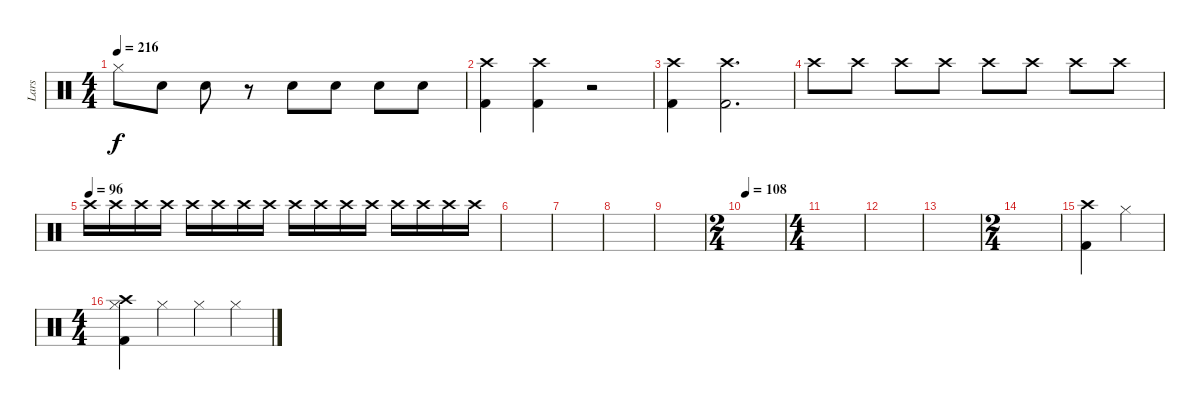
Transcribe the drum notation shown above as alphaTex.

\track ("Lars" "Lars") {instrument percussion}
\staff {score}
\articulation defaults
\ts (4 4)
\tempo 216
\clef neutral
\ks c "Hi-Hat (closed)".8{dy f} "Electric Snare (hit)".8 "Electric Snare (hit)".8
r.8 "Electric Snare (hit)".8 "Electric Snare (hit)".8 "Electric Snare (hit)".8 "Electric Snare (hit)".8 |
("Crash high (hit)" "Kick (hit) 2").4 ("Crash high (hit)" "Kick (hit) 2").4 r.2 |
("Crash high (hit)" "Kick (hit) 2").4 ("Crash high (hit)" "Kick (hit) 2").2{d} |
"Crash high (hit)".8 "Crash high (hit)".8 "Crash high (hit)".8 "Crash high (hit)".8 "Crash high (hit)".8 "Crash high (hit)".8 "Crash high (hit)".8 "Crash high (hit)".8 |
\tempo (96)
"Crash high (hit)".16 "Crash high (hit)".16 "Crash high (hit)".16 "Crash high (hit)".16 "Crash high (hit)".16 "Crash high (hit)".16 "Crash high (hit)".16 "Crash high (hit)".16 "Crash high (hit)".16 "Crash high (hit)".16 "Crash high (hit)".16 "Crash high (hit)".16 "Crash high (hit)".16 "Crash high (hit)".16 "Crash high (hit)".16 "Crash high (hit)".16 |
|
|
|
|
\ts (2 4)
\tempo 108
|
\ts (4 4)
|
|
|
\ts (2 4)
|
("Crash high (hit)" "Kick (hit) 2").4 "Hi-Hat (closed)".4 |
\ts (4 4)
("Crash high (hit)" "Kick (hit) 2" "Hi-Hat (closed)").4 "Hi-Hat (closed)".4 "Hi-Hat (closed)".4 "Hi-Hat (closed)".4
